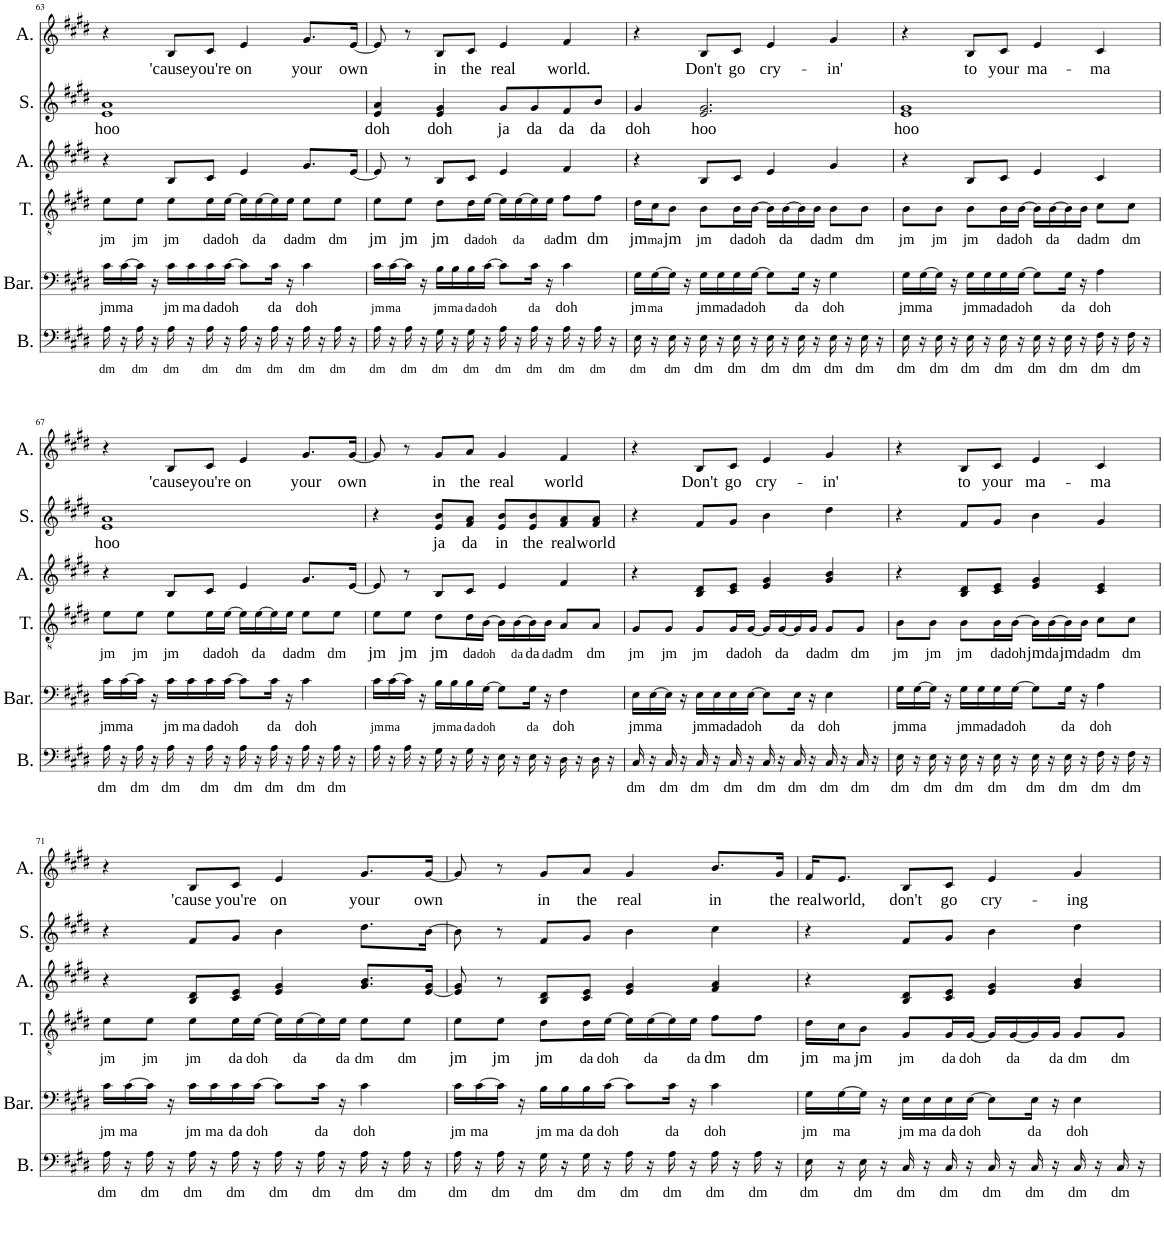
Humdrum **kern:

**kern	**text	**kern	**text	**kern	**text	**kern	**kern	**text	**kern	**text
*part6	*part6	*part5	*part5	*part4	*part4	*part3	*part2	*part2	*part1	*part1
*staff6	*staff6	*staff5	*staff5	*staff4	*staff4	*staff3	*staff2	*staff2	*staff1	*staff1
*I"Bass	*	*I"Baritone	*	*I"Tenor	*	*I"Alto	*I"Soprano	*	*I"Alto	*
*I'B.	*	*I'Bar.	*	*I'T.	*	*I'A.	*I'S.	*	*I'A.	*
!!LO:PB:g=z
*clefF4	*	*clefF4	*	*clefGv2	*	*clefG2	*clefG2	*	*clefG2	*
*k[f#c#g#d#]	*	*k[f#c#g#d#]	*	*k[f#c#g#d#]	*	*k[f#c#g#d#]	*k[f#c#g#d#]	*	*k[f#c#g#d#]	*
*M4/4	*	*M4/4	*	*M4/4	*	*M4/4	*M4/4	*	*M4/4	*
=63	=63	=63	=63	=63	=63	=63	=63	=63	=63	=63
!	!LO:LY:b	!	!LO:LY:b	!	!LO:LY:b	!	!	!LO:LY:b	!	!
16A\	dm	16c#\LL	jm	8e\L	jm	4r	1e 1a	hoo	4r	.
!	!	!	!LO:LY:b	!	!	!	!	!	!	!
16r	.	[16c#\	ma	.	.	.	.	.	.	.
!	!LO:LY:b	!	!	!	!LO:LY:b	!	!	!	!	!
16A\	dm	16c#\JJ]	.	8e\J	jm	.	.	.	.	.
16r	.	16r	.	.	.	.	.	.	.	.
!	!LO:LY:b	!	!LO:LY:b	!	!LO:LY:b	!	!	!	!	!LO:LY:b
16A\	dm	16c#\LL	jm	8e\L	jm	8B/L	.	.	8B/L	'cause
!	!	!	!LO:LY:b	!	!	!	!	!	!	!
16r	.	16c#\	ma	.	.	.	.	.	.	.
!	!LO:LY:b	!	!LO:LY:b	!	!LO:LY:b	!	!	!	!	!LO:LY:b
16A\	dm	16c#\	da	16e\L	da	8c#/J	.	.	8c#/J	you're
!	!	!	!LO:LY:b	!	!LO:LY:b	!	!	!	!	!
16r	.	[16c#\JJ	doh	[16e\JJ	doh	.	.	.	.	.
!	!LO:LY:b	!	!	!	!	!	!	!	!	!LO:LY:b
16A\	dm	8c#\L]	.	16e\LL]	.	4e/	.	.	4e/	on
!	!	!	!	!	!LO:LY:b	!	!	!	!	!
16r	.	.	.	[16e\	da	.	.	.	.	.
!	!LO:LY:b	!	!LO:LY:b	!	!	!	!	!	!	!
16A\	dm	16c#\Jk	da	16e\]	.	.	.	.	.	.
!	!	!	!	!	!LO:LY:b	!	!	!	!	!
16r	.	16r	.	16e\JJ	da	.	.	.	.	.
!	!LO:LY:b	!	!LO:LY:b	!	!LO:LY:b	!	!	!	!	!LO:LY:b
16A\	dm	4c#\	doh	8e\L	dm	8.g#/L	.	.	8.g#/L	your
16r	.	.	.	.	.	.	.	.	.	.
!	!LO:LY:b	!	!	!	!LO:LY:b	!	!	!	!	!
16A\	dm	.	.	8e\J	dm	.	.	.	.	.
!	!	!	!	!	!	!	!	!	!	!LO:LY:b
16r	.	.	.	.	.	[16e/Jk	.	.	[16e/Jk	own
=64	=64	=64	=64	=64	=64	=64	=64	=64	=64	=64
!	!LO:LY:b	!	!LO:LY:b	!	!LO:LY:b	!	!	!LO:LY:b	!	!
16A\	dm	16c#\LL	jm	8e\L	jm	8e/]	4e/ 4a/	doh	8e/]	.
!	!	!	!LO:LY:b	!	!	!	!	!	!	!
16r	.	[16c#\	ma	.	.	.	.	.	.	.
!	!LO:LY:b	!	!	!	!LO:LY:b	!	!	!	!	!
16A\	dm	16c#\JJ]	.	8e\J	jm	8r	.	.	8r	.
16r	.	16r	.	.	.	.	.	.	.	.
!	!LO:LY:b	!	!LO:LY:b	!	!LO:LY:b	!	!	!LO:LY:b	!	!LO:LY:b
16G#\	dm	16B\LL	jm	8d#\L	jm	8B/L	4e/ 4g#/	doh	8B/L	in
!	!	!	!LO:LY:b	!	!	!	!	!	!	!
16r	.	16B\	ma	.	.	.	.	.	.	.
!	!LO:LY:b	!	!LO:LY:b	!	!LO:LY:b	!	!	!	!	!LO:LY:b
16G#\	dm	16B\	da	16d#\L	da	8c#/J	.	.	8c#/J	the
!	!	!	!LO:LY:b	!	!LO:LY:b	!	!	!	!	!
16r	.	[16c#\JJ	doh	[16e\JJ	doh	.	.	.	.	.
!	!LO:LY:b	!	!	!	!	!	!	!LO:LY:b	!	!LO:LY:b
16A\	dm	8c#\L]	.	16e\LL]	.	4e/	8g#/L	ja	4e/	real
!	!	!	!	!	!LO:LY:b	!	!	!	!	!
16r	.	.	.	[16e\	da	.	.	.	.	.
!	!LO:LY:b	!	!LO:LY:b	!	!	!	!	!LO:LY:b	!	!
16A\	dm	16c#\Jk	da	16e\]	.	.	8g#/	da	.	.
!	!	!	!	!	!LO:LY:b	!	!	!	!	!
16r	.	16r	.	16e\JJ	da	.	.	.	.	.
!	!LO:LY:b	!	!LO:LY:b	!	!LO:LY:b	!	!	!LO:LY:b	!	!LO:LY:b
16A\	dm	4c#\	doh	8f#\L	dm	4f#/	8f#/	da	4f#/	world.
16r	.	.	.	.	.	.	.	.	.	.
!	!LO:LY:b	!	!	!	!LO:LY:b	!	!	!LO:LY:b	!	!
16A\	dm	.	.	8f#\J	dm	.	8b/J	da	.	.
16r	.	.	.	.	.	.	.	.	.	.
=65	=65	=65	=65	=65	=65	=65	=65	=65	=65	=65
!	!LO:LY:b	!	!LO:LY:b	!	!LO:LY:b	!	!	!LO:LY:b	!	!
16E\	dm	16G#\LL	jm	16d#\LL	jm	4r	4g#/	doh	4r	.
!	!	!	!LO:LY:b	!	!LO:LY:b	!	!	!	!	!
16r	.	[16G#\	ma	16c#\J	ma	.	.	.	.	.
!	!LO:LY:b	!	!	!	!LO:LY:b	!	!	!	!	!
16E\	dm	16G#\JJ]	.	8B\J	jm	.	.	.	.	.
16r	.	16r	.	.	.	.	.	.	.	.
!	!LO:LY:b	!	!LO:LY:b	!	!LO:LY:b	!	!	!LO:LY:b	!	!LO:LY:b
16E\	dm	16G#\LL	jm	8B\L	jm	8B/L	2.e/ 2.g#/	hoo	8B/L	Don't
!	!	!	!LO:LY:b	!	!	!	!	!	!	!
16r	.	16G#\	ma	.	.	.	.	.	.	.
!	!LO:LY:b	!	!LO:LY:b	!	!LO:LY:b	!	!	!	!	!LO:LY:b
16E\	dm	16G#\	da	16B\L	da	8c#/J	.	.	8c#/J	go
!	!	!	!LO:LY:b	!	!LO:LY:b	!	!	!	!	!
16r	.	[16G#\JJ	doh	[16B\JJ	doh	.	.	.	.	.
!	!LO:LY:b	!	!	!	!	!	!	!	!	!LO:LY:b
16E\	dm	8G#\L]	.	16B\LL]	.	4e/	.	.	4e/	cry-
!	!	!	!	!	!LO:LY:b	!	!	!	!	!
16r	.	.	.	[16B\	da	.	.	.	.	.
!	!LO:LY:b	!	!LO:LY:b	!	!	!	!	!	!	!
16E\	dm	16G#\Jk	da	16B\]	.	.	.	.	.	.
!	!	!	!	!	!LO:LY:b	!	!	!	!	!
16r	.	16r	.	16B\JJ	da	.	.	.	.	.
!	!LO:LY:b	!	!LO:LY:b	!	!LO:LY:b	!	!	!	!	!LO:LY:b
16E\	dm	4G#\	doh	8B\L	dm	4g#/	.	.	4g#/	-in'
16r	.	.	.	.	.	.	.	.	.	.
!	!LO:LY:b	!	!	!	!LO:LY:b	!	!	!	!	!
16E\	dm	.	.	8B\J	dm	.	.	.	.	.
16r	.	.	.	.	.	.	.	.	.	.
=66	=66	=66	=66	=66	=66	=66	=66	=66	=66	=66
!	!LO:LY:b	!	!LO:LY:b	!	!LO:LY:b	!	!	!LO:LY:b	!	!
16E\	dm	16G#\LL	jm	8B\L	jm	4r	1e 1g#	hoo	4r	.
!	!	!	!LO:LY:b	!	!	!	!	!	!	!
16r	.	[16G#\	ma	.	.	.	.	.	.	.
!	!LO:LY:b	!	!	!	!LO:LY:b	!	!	!	!	!
16E\	dm	16G#\JJ]	.	8B\J	jm	.	.	.	.	.
16r	.	16r	.	.	.	.	.	.	.	.
!	!LO:LY:b	!	!LO:LY:b	!	!LO:LY:b	!	!	!	!	!LO:LY:b
16E\	dm	16G#\LL	jm	8B\L	jm	8B/L	.	.	8B/L	to
!	!	!	!LO:LY:b	!	!	!	!	!	!	!
16r	.	16G#\	ma	.	.	.	.	.	.	.
!	!LO:LY:b	!	!LO:LY:b	!	!LO:LY:b	!	!	!	!	!LO:LY:b
16E\	dm	16G#\	da	16B\L	da	8c#/J	.	.	8c#/J	your
!	!	!	!LO:LY:b	!	!LO:LY:b	!	!	!	!	!
16r	.	[16G#\JJ	doh	[16B\JJ	doh	.	.	.	.	.
!	!LO:LY:b	!	!	!	!	!	!	!	!	!LO:LY:b
16E\	dm	8G#\L]	.	16B\LL]	.	4e/	.	.	4e/	ma-
!	!	!	!	!	!LO:LY:b	!	!	!	!	!
16r	.	.	.	[16B\	da	.	.	.	.	.
!	!LO:LY:b	!	!LO:LY:b	!	!	!	!	!	!	!
16E\	dm	16G#\Jk	da	16B\]	.	.	.	.	.	.
!	!	!	!	!	!LO:LY:b	!	!	!	!	!
16r	.	16r	.	16B\JJ	da	.	.	.	.	.
!	!LO:LY:b	!	!LO:LY:b	!	!LO:LY:b	!	!	!	!	!LO:LY:b
16F#\	dm	4A\	doh	8c#\L	dm	4c#/	.	.	4c#/	-ma
16r	.	.	.	.	.	.	.	.	.	.
!	!LO:LY:b	!	!	!	!LO:LY:b	!	!	!	!	!
16F#\	dm	.	.	8c#\J	dm	.	.	.	.	.
16r	.	.	.	.	.	.	.	.	.	.
!!LO:LB:g=z
=67	=67	=67	=67	=67	=67	=67	=67	=67	=67	=67
!	!LO:LY:b	!	!LO:LY:b	!	!LO:LY:b	!	!	!LO:LY:b	!	!
16A\	dm	16c#\LL	jm	8e\L	jm	4r	1e 1a	hoo	4r	.
!	!	!	!LO:LY:b	!	!	!	!	!	!	!
16r	.	[16c#\	ma	.	.	.	.	.	.	.
!	!LO:LY:b	!	!	!	!LO:LY:b	!	!	!	!	!
16A\	dm	16c#\JJ]	.	8e\J	jm	.	.	.	.	.
16r	.	16r	.	.	.	.	.	.	.	.
!	!LO:LY:b	!	!LO:LY:b	!	!LO:LY:b	!	!	!	!	!LO:LY:b
16A\	dm	16c#\LL	jm	8e\L	jm	8B/L	.	.	8B/L	'cause
!	!	!	!LO:LY:b	!	!	!	!	!	!	!
16r	.	16c#\	ma	.	.	.	.	.	.	.
!	!LO:LY:b	!	!LO:LY:b	!	!LO:LY:b	!	!	!	!	!LO:LY:b
16A\	dm	16c#\	da	16e\L	da	8c#/J	.	.	8c#/J	you're
!	!	!	!LO:LY:b	!	!LO:LY:b	!	!	!	!	!
16r	.	[16c#\JJ	doh	[16e\JJ	doh	.	.	.	.	.
!	!LO:LY:b	!	!	!	!	!	!	!	!	!LO:LY:b
16A\	dm	8c#\L]	.	16e\LL]	.	4e/	.	.	4e/	on
!	!	!	!	!	!LO:LY:b	!	!	!	!	!
16r	.	.	.	[16e\	da	.	.	.	.	.
!	!LO:LY:b	!	!LO:LY:b	!	!	!	!	!	!	!
16A\	dm	16c#\Jk	da	16e\]	.	.	.	.	.	.
!	!	!	!	!	!LO:LY:b	!	!	!	!	!
16r	.	16r	.	16e\JJ	da	.	.	.	.	.
!	!LO:LY:b	!	!LO:LY:b	!	!LO:LY:b	!	!	!	!	!LO:LY:b
16A\	dm	4c#\	doh	8e\L	dm	8.g#/L	.	.	8.g#/L	your
16r	.	.	.	.	.	.	.	.	.	.
!	!LO:LY:b	!	!	!	!LO:LY:b	!	!	!	!	!
16A\	dm	.	.	8e\J	dm	.	.	.	.	.
!	!	!	!	!	!	!	!	!	!	!LO:LY:b
16r	.	.	.	.	.	[16e/Jk	.	.	[16g#/Jk	own
=68	=68	=68	=68	=68	=68	=68	=68	=68	=68	=68
!	!	!	!LO:LY:b	!	!LO:LY:b	!	!	!	!	!
16A\	.	16c#\LL	jm	8e\L	jm	8e/]	4r	.	8g#/]	.
!	!	!	!LO:LY:b	!	!	!	!	!	!	!
16r	.	[16c#\	ma	.	.	.	.	.	.	.
!	!	!	!	!	!LO:LY:b	!	!	!	!	!
16A\	.	16c#\JJ]	.	8e\J	jm	8r	.	.	8r	.
16r	.	16r	.	.	.	.	.	.	.	.
!	!	!	!LO:LY:b	!	!LO:LY:b	!	!	!LO:LY:b	!	!LO:LY:b
16G#\	.	16B\LL	jm	8d#\L	jm	8B/L	8e/ 8b/L	ja	8g#/L	in
!	!	!	!LO:LY:b	!	!	!	!	!	!	!
16r	.	16B\	ma	.	.	.	.	.	.	.
!	!	!	!LO:LY:b	!	!LO:LY:b	!	!	!LO:LY:b	!	!LO:LY:b
16G#\	.	16B\	da	16d#\L	da	8c#/J	8f#/ 8a/J	da	8a/J	the
!	!	!	!LO:LY:b	!	!LO:LY:b	!	!	!	!	!
16r	.	[16G#\JJ	doh	[16B\JJ	doh	.	.	.	.	.
!	!	!	!	!	!	!	!	!LO:LY:b	!	!LO:LY:b
16E\	.	8G#\L]	.	16B\LL]	.	4e/	8e/ 8b/L	in	4g#/	real
!	!	!	!	!	!LO:LY:b	!	!	!	!	!
16r	.	.	.	[16B\	da	.	.	.	.	.
!	!	!	!LO:LY:b	!	!LO:LY:b	!	!	!LO:LY:b	!	!
16E\	.	16G#\Jk	da	16B\]	da	.	8e/ 8b/	the	.	.
!	!	!	!	!	!LO:LY:b	!	!	!	!	!
16r	.	16r	.	16B\JJ	da	.	.	.	.	.
!	!	!	!LO:LY:b	!	!LO:LY:b	!	!	!LO:LY:b	!	!LO:LY:b
16D#\	.	4F#\	doh	8A/L	dm	4f#/	8f#/ 8a/	real	4f#/	world
16r	.	.	.	.	.	.	.	.	.	.
!	!	!	!	!	!LO:LY:b	!	!	!LO:LY:b	!	!
16D#\	.	.	.	8A/J	dm	.	8f#/ 8a/J	world	.	.
16r	.	.	.	.	.	.	.	.	.	.
=69	=69	=69	=69	=69	=69	=69	=69	=69	=69	=69
!	!LO:LY:b	!	!LO:LY:b	!	!LO:LY:b	!	!	!	!	!
16C#/	dm	16E\LL	jm	8G#/L	jm	4r	4r	.	4r	.
!	!	!	!LO:LY:b	!	!	!	!	!	!	!
16r	.	[16E\	ma	.	.	.	.	.	.	.
!	!LO:LY:b	!	!	!	!LO:LY:b	!	!	!	!	!
16C#/	dm	16E\JJ]	.	8G#/J	jm	.	.	.	.	.
16r	.	16r	.	.	.	.	.	.	.	.
!	!LO:LY:b	!	!LO:LY:b	!	!LO:LY:b	!	!	!	!	!LO:LY:b
16C#/	dm	16E\LL	jm	8G#/L	jm	8B/ 8d#/L	8f#/L	.	8B/L	Don't
!	!	!	!LO:LY:b	!	!	!	!	!	!	!
16r	.	16E\	ma	.	.	.	.	.	.	.
!	!LO:LY:b	!	!LO:LY:b	!	!LO:LY:b	!	!	!	!	!LO:LY:b
16C#/	dm	16E\	da	16G#/L	da	8c#/ 8e/J	8g#/J	.	8c#/J	go
!	!	!	!LO:LY:b	!	!LO:LY:b	!	!	!	!	!
16r	.	[16E\JJ	doh	[16G#/JJ	doh	.	.	.	.	.
!	!LO:LY:b	!	!	!	!	!	!	!	!	!LO:LY:b
16C#/	dm	8E\L]	.	16G#/LL]	.	4e/ 4g#/	4b\	.	4e/	cry-
!	!	!	!	!	!LO:LY:b	!	!	!	!	!
16r	.	.	.	[16G#/	da	.	.	.	.	.
!	!LO:LY:b	!	!LO:LY:b	!	!	!	!	!	!	!
16C#/	dm	16E\Jk	da	16G#/]	.	.	.	.	.	.
!	!	!	!	!	!LO:LY:b	!	!	!	!	!
16r	.	16r	.	16G#/JJ	da	.	.	.	.	.
!	!LO:LY:b	!	!LO:LY:b	!	!LO:LY:b	!	!	!	!	!LO:LY:b
16C#/	dm	4E\	doh	8G#/L	dm	4g#/ 4b/	4dd#\	.	4g#/	-in'
16r	.	.	.	.	.	.	.	.	.	.
!	!LO:LY:b	!	!	!	!LO:LY:b	!	!	!	!	!
16C#/	dm	.	.	8G#/J	dm	.	.	.	.	.
16r	.	.	.	.	.	.	.	.	.	.
=70	=70	=70	=70	=70	=70	=70	=70	=70	=70	=70
!	!LO:LY:b	!	!LO:LY:b	!	!LO:LY:b	!	!	!	!	!
16E\	dm	16G#\LL	jm	8B\L	jm	4r	4r	.	4r	.
!	!	!	!LO:LY:b	!	!	!	!	!	!	!
16r	.	[16G#\	ma	.	.	.	.	.	.	.
!	!LO:LY:b	!	!	!	!LO:LY:b	!	!	!	!	!
16E\	dm	16G#\JJ]	.	8B\J	jm	.	.	.	.	.
16r	.	16r	.	.	.	.	.	.	.	.
!	!LO:LY:b	!	!LO:LY:b	!	!LO:LY:b	!	!	!	!	!LO:LY:b
16E\	dm	16G#\LL	jm	8B\L	jm	8B/ 8d#/L	8f#/L	.	8B/L	to
!	!	!	!LO:LY:b	!	!	!	!	!	!	!
16r	.	16G#\	ma	.	.	.	.	.	.	.
!	!LO:LY:b	!	!LO:LY:b	!	!LO:LY:b	!	!	!	!	!LO:LY:b
16E\	dm	16G#\	da	16B\L	da	8c#/ 8e/J	8g#/J	.	8c#/J	your
!	!	!	!LO:LY:b	!	!LO:LY:b	!	!	!	!	!
16r	.	[16G#\JJ	doh	[16B\JJ	doh	.	.	.	.	.
!	!LO:LY:b	!	!	!	!LO:LY:b	!	!	!	!	!LO:LY:b
16E\	dm	8G#\L]	.	16B\LL]	jm	4e/ 4g#/	4b\	.	4e/	ma-
!	!	!	!	!	!LO:LY:b	!	!	!	!	!
16r	.	.	.	[16B\	da	.	.	.	.	.
!	!LO:LY:b	!	!LO:LY:b	!	!LO:LY:b	!	!	!	!	!
16E\	dm	16G#\Jk	da	16B\]	jm	.	.	.	.	.
!	!	!	!	!	!LO:LY:b	!	!	!	!	!
16r	.	16r	.	16B\JJ	da	.	.	.	.	.
!	!LO:LY:b	!	!LO:LY:b	!	!LO:LY:b	!	!	!	!	!LO:LY:b
16F#\	dm	4A\	doh	8c#\L	dm	4c#/ 4e/	4g#/	.	4c#/	-ma
16r	.	.	.	.	.	.	.	.	.	.
!	!LO:LY:b	!	!	!	!LO:LY:b	!	!	!	!	!
16F#\	dm	.	.	8c#\J	dm	.	.	.	.	.
16r	.	.	.	.	.	.	.	.	.	.
!!LO:LB:g=z
=71	=71	=71	=71	=71	=71	=71	=71	=71	=71	=71
!	!LO:LY:b	!	!LO:LY:b	!	!LO:LY:b	!	!	!	!	!
16A\	dm	16c#\LL	jm	8e\L	jm	4r	4r	.	4r	.
!	!	!	!LO:LY:b	!	!	!	!	!	!	!
16r	.	[16c#\	ma	.	.	.	.	.	.	.
!	!LO:LY:b	!	!	!	!LO:LY:b	!	!	!	!	!
16A\	dm	16c#\JJ]	.	8e\J	jm	.	.	.	.	.
16r	.	16r	.	.	.	.	.	.	.	.
!	!LO:LY:b	!	!LO:LY:b	!	!LO:LY:b	!	!	!	!	!LO:LY:b
16A\	dm	16c#\LL	jm	8e\L	jm	8B/ 8d#/L	8f#/L	.	8B/L	'cause
!	!	!	!LO:LY:b	!	!	!	!	!	!	!
16r	.	16c#\	ma	.	.	.	.	.	.	.
!	!LO:LY:b	!	!LO:LY:b	!	!LO:LY:b	!	!	!	!	!LO:LY:b
16A\	dm	16c#\	da	16e\L	da	8c#/ 8e/J	8g#/J	.	8c#/J	you're
!	!	!	!LO:LY:b	!	!LO:LY:b	!	!	!	!	!
16r	.	[16c#\JJ	doh	[16e\JJ	doh	.	.	.	.	.
!	!LO:LY:b	!	!	!	!	!	!	!	!	!LO:LY:b
16A\	dm	8c#\L]	.	16e\LL]	.	4e/ 4g#/	4b\	.	4e/	on
!	!	!	!	!	!LO:LY:b	!	!	!	!	!
16r	.	.	.	[16e\	da	.	.	.	.	.
!	!LO:LY:b	!	!LO:LY:b	!	!	!	!	!	!	!
16A\	dm	16c#\Jk	da	16e\]	.	.	.	.	.	.
!	!	!	!	!	!LO:LY:b	!	!	!	!	!
16r	.	16r	.	16e\JJ	da	.	.	.	.	.
!	!LO:LY:b	!	!LO:LY:b	!	!LO:LY:b	!	!	!	!	!LO:LY:b
16A\	dm	4c#\	doh	8e\L	dm	8.g#/ 8.b/L	8.dd#\L	.	8.g#/L	your
16r	.	.	.	.	.	.	.	.	.	.
!	!LO:LY:b	!	!	!	!LO:LY:b	!	!	!	!	!
16A\	dm	.	.	8e\J	dm	.	.	.	.	.
!	!	!	!	!	!	!	!	!	!	!LO:LY:b
16r	.	.	.	.	.	[16e/ 16g#/Jk	[16b\Jk	.	[16g#/Jk	own
=72	=72	=72	=72	=72	=72	=72	=72	=72	=72	=72
!	!LO:LY:b	!	!LO:LY:b	!	!LO:LY:b	!	!	!	!	!
16A\	dm	16c#\LL	jm	8e\L	jm	8e/] 8g#/	8b\]	.	8g#/]	.
!	!	!	!LO:LY:b	!	!	!	!	!	!	!
16r	.	[16c#\	ma	.	.	.	.	.	.	.
!	!LO:LY:b	!	!	!	!LO:LY:b	!	!	!	!	!
16A\	dm	16c#\JJ]	.	8e\J	jm	8r	8r	.	8r	.
16r	.	16r	.	.	.	.	.	.	.	.
!	!LO:LY:b	!	!LO:LY:b	!	!LO:LY:b	!	!	!	!	!LO:LY:b
16G#\	dm	16B\LL	jm	8d#\L	jm	8B/ 8d#/L	8f#/L	.	8g#/L	in
!	!	!	!LO:LY:b	!	!	!	!	!	!	!
16r	.	16B\	ma	.	.	.	.	.	.	.
!	!LO:LY:b	!	!LO:LY:b	!	!LO:LY:b	!	!	!	!	!LO:LY:b
16G#\	dm	16B\	da	16d#\L	da	8c#/ 8e/J	8g#/J	.	8a/J	the
!	!	!	!LO:LY:b	!	!LO:LY:b	!	!	!	!	!
16r	.	[16c#\JJ	doh	[16e\JJ	doh	.	.	.	.	.
!	!LO:LY:b	!	!	!	!	!	!	!	!	!LO:LY:b
16A\	dm	8c#\L]	.	16e\LL]	.	4e/ 4g#/	4b\	.	4g#/	real
!	!	!	!	!	!LO:LY:b	!	!	!	!	!
16r	.	.	.	[16e\	da	.	.	.	.	.
!	!LO:LY:b	!	!LO:LY:b	!	!	!	!	!	!	!
16A\	dm	16c#\Jk	da	16e\]	.	.	.	.	.	.
!	!	!	!	!	!LO:LY:b	!	!	!	!	!
16r	.	16r	.	16e\JJ	da	.	.	.	.	.
!	!LO:LY:b	!	!LO:LY:b	!	!LO:LY:b	!	!	!	!	!LO:LY:b
16A\	dm	4c#\	doh	8f#\L	dm	4f#/ 4a/	4cc#\	.	8.b/L	in
16r	.	.	.	.	.	.	.	.	.	.
!	!LO:LY:b	!	!	!	!LO:LY:b	!	!	!	!	!
16A\	dm	.	.	8f#\J	dm	.	.	.	.	.
!	!	!	!	!	!	!	!	!	!	!LO:LY:b
16r	.	.	.	.	.	.	.	.	16g#/Jk	the
=73	=73	=73	=73	=73	=73	=73	=73	=73	=73	=73
!	!LO:LY:b	!	!LO:LY:b	!	!LO:LY:b	!	!	!	!	!LO:LY:b
16E\	dm	16G#\LL	jm	16d#\LL	jm	4r	4r	.	16f#/KL	real
!	!	!	!LO:LY:b	!	!LO:LY:b	!	!	!	!	!LO:LY:b
16r	.	[16G#\	ma	16c#\J	ma	.	.	.	8.e/J	world,
!	!LO:LY:b	!	!	!	!LO:LY:b	!	!	!	!	!
16E\	dm	16G#\JJ]	.	8B\J	jm	.	.	.	.	.
16r	.	16r	.	.	.	.	.	.	.	.
!	!LO:LY:b	!	!LO:LY:b	!	!LO:LY:b	!	!	!	!	!LO:LY:b
16C#/	dm	16E\LL	jm	8G#/L	jm	8B/ 8d#/L	8f#/L	.	8B/L	don't
!	!	!	!LO:LY:b	!	!	!	!	!	!	!
16r	.	16E\	ma	.	.	.	.	.	.	.
!	!LO:LY:b	!	!LO:LY:b	!	!LO:LY:b	!	!	!	!	!LO:LY:b
16C#/	dm	16E\	da	16G#/L	da	8c#/ 8e/J	8g#/J	.	8c#/J	go
!	!	!	!LO:LY:b	!	!LO:LY:b	!	!	!	!	!
16r	.	[16E\JJ	doh	[16G#/JJ	doh	.	.	.	.	.
!	!LO:LY:b	!	!	!	!	!	!	!	!	!LO:LY:b
16C#/	dm	8E\L]	.	16G#/LL]	.	4e/ 4g#/	4b\	.	4e/	cry-
!	!	!	!	!	!LO:LY:b	!	!	!	!	!
16r	.	.	.	[16G#/	da	.	.	.	.	.
!	!LO:LY:b	!	!LO:LY:b	!	!	!	!	!	!	!
16C#/	dm	16E\Jk	da	16G#/]	.	.	.	.	.	.
!	!	!	!	!	!LO:LY:b	!	!	!	!	!
16r	.	16r	.	16G#/JJ	da	.	.	.	.	.
!	!LO:LY:b	!	!LO:LY:b	!	!LO:LY:b	!	!	!	!	!LO:LY:b
16C#/	dm	4E\	doh	8G#/L	dm	4g#/ 4b/	4dd#\	.	4g#/	-ing
16r	.	.	.	.	.	.	.	.	.	.
!	!LO:LY:b	!	!	!	!LO:LY:b	!	!	!	!	!
16C#/	dm	.	.	8G#/J	dm	.	.	.	.	.
16r	.	.	.	.	.	.	.	.	.	.
=	=	=	=	=	=	=	=	=	=	=
*-	*-	*-	*-	*-	*-	*-	*-	*-	*-	*-
